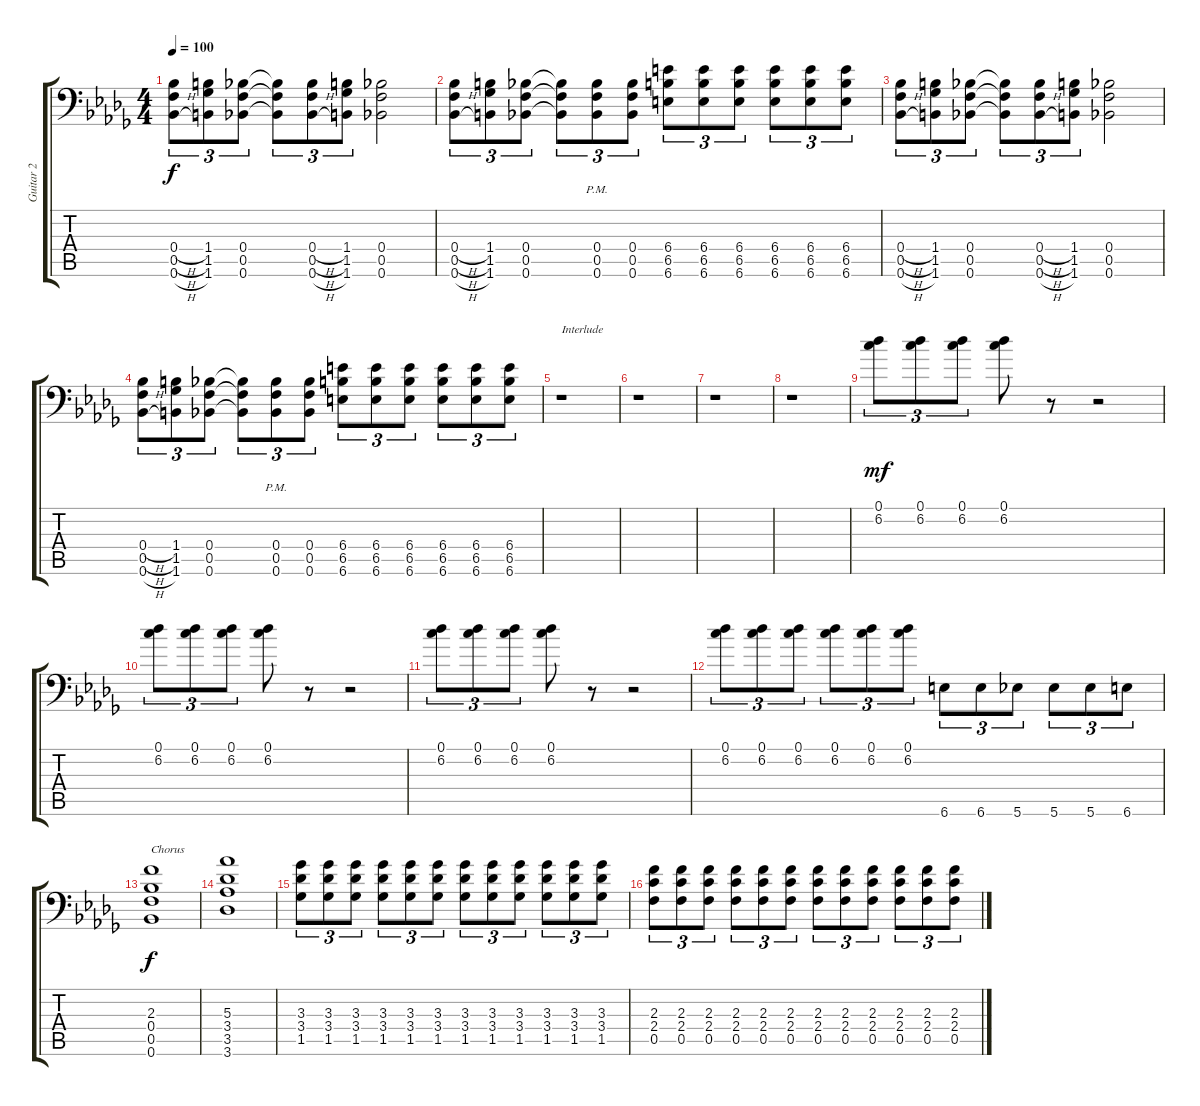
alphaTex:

\track ("Guitar 2" "Guitar 2") {instrument distortionguitar}
\staff {score tabs}
\tuning (C4 G3 Eb3 Bb2 F2 Bb1) {hide}
\ts (4 4)
\tempo 100
\clef f4
\ks db
(0.4{h} 0.5{h} 0.6{h}).8{tu (3 2) dy f} (1.4 1.5 1.6).8{tu (3 2)} (0.4 0.5 0.6).8{tu (3 2)} (0.4{t} 0.5{t} 0.6{t}).8{tu (3 2)} (0.4{h} 0.5{h} 0.6{h}).8{tu (3 2)} (1.4 1.5 1.6).8{tu (3 2)} (0.4 0.5 0.6).2 |
(0.4{h} 0.5{h} 0.6{h}).8{tu (3 2)} (1.4 1.5 1.6).8{tu (3 2)} (0.4 0.5 0.6).8{tu (3 2)} (0.4{t} 0.5{t} 0.6{t}).8{tu (3 2)} (0.4{pm} 0.5{pm} 0.6{pm}).8{tu (3 2)} (0.4 0.5 0.6).8{tu (3 2)} (6.4 6.5 6.6).8{tu (3 2)} (6.4 6.5 6.6).8{tu (3 2)} (6.4 6.5 6.6).8{tu (3 2)} (6.4 6.5 6.6).8{tu (3 2)} (6.4 6.5 6.6).8{tu (3 2)} (6.4 6.5 6.6).8{tu (3 2)} |
(0.4{h} 0.5{h} 0.6{h}).8{tu (3 2)} (1.4 1.5 1.6).8{tu (3 2)} (0.4 0.5 0.6).8{tu (3 2)} (0.4{t} 0.5{t} 0.6{t}).8{tu (3 2)} (0.4{h} 0.5{h} 0.6{h}).8{tu (3 2)} (1.4 1.5 1.6).8{tu (3 2)} (0.4 0.5 0.6).2 |
(0.4{h} 0.5{h} 0.6{h}).8{tu (3 2)} (1.4 1.5 1.6).8{tu (3 2)} (0.4 0.5 0.6).8{tu (3 2)} (0.4{t} 0.5{t} 0.6{t}).8{tu (3 2)} (0.4{pm} 0.5{pm} 0.6{pm}).8{tu (3 2)} (0.4 0.5 0.6).8{tu (3 2)} (6.4 6.5 6.6).8{tu (3 2)} (6.4 6.5 6.6).8{tu (3 2)} (6.4 6.5 6.6).8{tu (3 2)} (6.4 6.5 6.6).8{tu (3 2)} (6.4 6.5 6.6).8{tu (3 2)} (6.4 6.5 6.6).8{tu (3 2)} |
r.1{txt "Interlude"} |
r.1 |
r.1 |
r.1 |
(0.1 6.2).8{tu (3 2) dy mf} (0.1 6.2).8{tu (3 2)} (0.1 6.2).8{tu (3 2)} (0.1 6.2).8 r.8 r.2 |
(0.1 6.2).8{tu (3 2)} (0.1 6.2).8{tu (3 2)} (0.1 6.2).8{tu (3 2)} (0.1 6.2).8 r.8 r.2 |
(0.1 6.2).8{tu (3 2)} (0.1 6.2).8{tu (3 2)} (0.1 6.2).8{tu (3 2)} (0.1 6.2).8 r.8 r.2 |
(0.1 6.2).8{tu (3 2)} (0.1 6.2).8{tu (3 2)} (0.1 6.2).8{tu (3 2)} (0.1 6.2).8{tu (3 2)} (0.1 6.2).8{tu (3 2)} (0.1 6.2).8{tu (3 2)} 6.6.8{tu (3 2)} 6.6.8{tu (3 2)} 5.6.8{tu (3 2)} 5.6.8{tu (3 2)} 5.6.8{tu (3 2)} 6.6.8{tu (3 2)} |
(2.3 0.4 0.5 0.6).1{txt "Chorus" dy f} |
(5.3 3.4 3.5 3.6).1 |
(3.3 3.4 1.5).8{tu (3 2)} (3.3 3.4 1.5).8{tu (3 2)} (3.3 3.4 1.5).8{tu (3 2)} (3.3 3.4 1.5).8{tu (3 2)} (3.3 3.4 1.5).8{tu (3 2)} (3.3 3.4 1.5).8{tu (3 2)} (3.3 3.4 1.5).8{tu (3 2)} (3.3 3.4 1.5).8{tu (3 2)} (3.3 3.4 1.5).8{tu (3 2)} (3.3 3.4 1.5).8{tu (3 2)} (3.3 3.4 1.5).8{tu (3 2)} (3.3 3.4 1.5).8{tu (3 2)} |
(2.3 2.4 0.5).8{tu (3 2)} (2.3 2.4 0.5).8{tu (3 2)} (2.3 2.4 0.5).8{tu (3 2)} (2.3 2.4 0.5).8{tu (3 2)} (2.3 2.4 0.5).8{tu (3 2)} (2.3 2.4 0.5).8{tu (3 2)} (2.3 2.4 0.5).8{tu (3 2)} (2.3 2.4 0.5).8{tu (3 2)} (2.3 2.4 0.5).8{tu (3 2)} (2.3 2.4 0.5).8{tu (3 2)} (2.3 2.4 0.5).8{tu (3 2)} (2.3 2.4 0.5).8{tu (3 2)}
